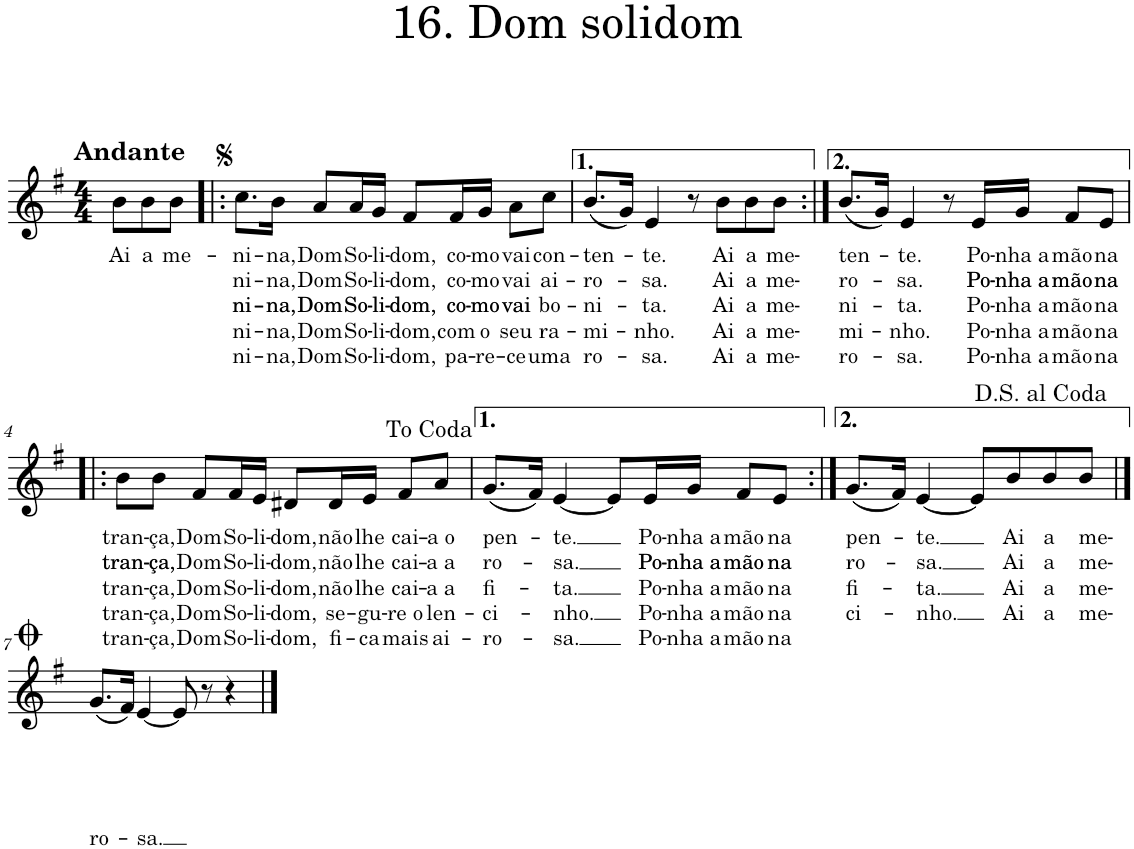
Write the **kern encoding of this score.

**kern	**text	**text	**text	**text	**text
*part1	*part1	*part1	*part1	*part1	*part1
*staff1	*staff1	*staff1	*staff1	*staff1	*staff1
*I"Piano	*	*	*	*	*
*I'Pno.	*	*	*	*	*
*clefG2	*	*	*	*	*
*k[f#]	*	*	*	*	*
*M4/4	*	*	*	*	*
=	=	=	=	=	=
!LO:TX:a:B:t=Andante	!	!	!	!	!
!	!LO:LY:b	!	!	!	!
8b\L	Ai	.	.	.	.
!	!LO:LY:b	!	!	!	!
8b\	a	.	.	.	.
!	!LO:LY:b	!	!	!	!
8b\J	me-	.	.	.	.
=1!|:	=1!|:	=1!|:	=1!|:	=1!|:	=1!|:
!	!LO:LY:b	!LO:LY:b	!LO:LY:b	!LO:LY:b	!LO:LY:b
8.cc\L	-ni-	-ni-	ni-	ni-	ni-
!	!LO:LY:b	!LO:LY:b	!LO:LY:b	!LO:LY:b	!LO:LY:b
16b\Jk	-na,	-na,	-na,	-na,	-na,
!	!LO:LY:b	!LO:LY:b	!LO:LY:b	!LO:LY:b	!LO:LY:b
8a/L	Dom	Dom	Dom	Dom	Dom
!	!LO:LY:b	!LO:LY:b	!LO:LY:b	!LO:LY:b	!LO:LY:b
16a/L	So-	So-	So-	So-	So-
!	!LO:LY:b	!LO:LY:b	!LO:LY:b	!LO:LY:b	!LO:LY:b
16g/JJ	-li-	-li-	-li-	-li-	-li-
!	!LO:LY:b	!LO:LY:b	!LO:LY:b	!LO:LY:b	!LO:LY:b
8f#/L	-dom,	-dom,	-dom,	-dom,	-dom,
!	!LO:LY:b	!LO:LY:b	!LO:LY:b	!LO:LY:b	!LO:LY:b
16f#/L	co-	co-	co-	com	pa-
!	!LO:LY:b	!LO:LY:b	!LO:LY:b	!LO:LY:b	!LO:LY:b
16g/JJ	-mo	-mo	-mo	o	-re-
!	!LO:LY:b	!LO:LY:b	!LO:LY:b	!LO:LY:b	!LO:LY:b
8a\L	vai	vai	vai	seu	-ce
!	!LO:LY:b	!LO:LY:b	!LO:LY:b	!LO:LY:b	!LO:LY:b
8cc\J	con-	ai-	bo-	ra-	uma
=2	=2	=2	=2	=2	=2
!	!LO:LY:b	!LO:LY:b	!LO:LY:b	!LO:LY:b	!LO:LY:b
(8.b/L	-ten-	-ro-	-ni-	-mi-	ro-
16g/Jk)	.	.	.	.	.
!	!LO:LY:b	!LO:LY:b	!LO:LY:b	!LO:LY:b	!LO:LY:b
4e/	-te.	-sa.	-ta.	-nho.	-sa.
8r	.	.	.	.	.
!	!LO:LY:b	!LO:LY:b	!LO:LY:b	!LO:LY:b	!LO:LY:b
8b\L	Ai	Ai	Ai	Ai	Ai
!	!LO:LY:b	!LO:LY:b	!LO:LY:b	!LO:LY:b	!LO:LY:b
8b\	a	a	a	a	a
!	!LO:LY:b	!LO:LY:b	!LO:LY:b	!LO:LY:b	!LO:LY:b
8b\J	me-	me-	me-	me-	me-
=3:|!	=3:|!	=3:|!	=3:|!	=3:|!	=3:|!
!	!LO:LY:b	!LO:LY:b	!LO:LY:b	!LO:LY:b	!LO:LY:b
(8.b/L	-ten-	-ro-	-ni-	-mi-	ro-
16g/Jk)	.	.	.	.	.
!	!LO:LY:b	!LO:LY:b	!LO:LY:b	!LO:LY:b	!LO:LY:b
4e/	-te.	-sa.	-ta.	-nho.	-sa.
8r	.	.	.	.	.
!	!LO:LY:b	!LO:LY:b	!LO:LY:b	!LO:LY:b	!LO:LY:b
16e/LL	Po-	Po-	Po-	Po-	Po-
!	!LO:LY:b	!LO:LY:b	!LO:LY:b	!LO:LY:b	!LO:LY:b
16g/JJ	-nha a	-nha a	-nha a	-nha a	-nha a
!	!LO:LY:b	!LO:LY:b	!LO:LY:b	!LO:LY:b	!LO:LY:b
8f#/L	mão	mão	mão	mão	mão
!	!LO:LY:b	!LO:LY:b	!LO:LY:b	!LO:LY:b	!LO:LY:b
8e/J	na	na	na	na	na
!!LO:LB:g=z
=4!|:	=4!|:	=4!|:	=4!|:	=4!|:	=4!|:
!	!LO:LY:b	!LO:LY:b	!LO:LY:b	!LO:LY:b	!LO:LY:b
8b\L	tran-	tran-	tran-	tran-	tran-
!	!LO:LY:b	!LO:LY:b	!LO:LY:b	!LO:LY:b	!LO:LY:b
8b\J	-ça,	-ça,	-ça,	-ça,	-ça,
!	!LO:LY:b	!LO:LY:b	!LO:LY:b	!LO:LY:b	!LO:LY:b
8f#/L	Dom	Dom	Dom	Dom	Dom
!	!LO:LY:b	!LO:LY:b	!LO:LY:b	!LO:LY:b	!LO:LY:b
16f#/L	So-	So-	So-	So-	So-
!	!LO:LY:b	!LO:LY:b	!LO:LY:b	!LO:LY:b	!LO:LY:b
16e/JJ	-li-	-li-	-li-	-li-	-li-
!	!LO:LY:b	!LO:LY:b	!LO:LY:b	!LO:LY:b	!LO:LY:b
8d#X/L	-dom,	-dom,	-dom,	-dom,	-dom,
!	!LO:LY:b	!LO:LY:b	!LO:LY:b	!LO:LY:b	!LO:LY:b
16d#/L	não	não	não	se-	fi-
!	!LO:LY:b	!LO:LY:b	!LO:LY:b	!LO:LY:b	!LO:LY:b
16e/JJ	lhe	lhe	lhe	-gu-	-ca
!	!LO:LY:b	!LO:LY:b	!LO:LY:b	!LO:LY:b	!LO:LY:b
8f#/L	cai-	cai-	cai-	-re o	mais
!	!LO:LY:b	!LO:LY:b	!LO:LY:b	!LO:LY:b	!LO:LY:b
8a/J	-a o	-a a	-a a	len-	ai-
=5	=5	=5	=5	=5	=5
!	!LO:LY:b	!LO:LY:b	!LO:LY:b	!LO:LY:b	!LO:LY:b
(8.g/L	pen-	ro-	fi-	-ci-	-ro-
16f#/Jk)	.	.	.	.	.
!	!LO:LY:b	!LO:LY:b	!LO:LY:b	!LO:LY:b	!LO:LY:b
[4e/	-te.	-sa.	-ta.	-nho.	-sa.
8e/L]	.	.	.	.	.
!	!LO:LY:b	!LO:LY:b	!LO:LY:b	!LO:LY:b	!LO:LY:b
16e/L	Po-	Po-	Po-	Po-	Po-
!	!LO:LY:b	!LO:LY:b	!LO:LY:b	!LO:LY:b	!LO:LY:b
16g/JJ	-nha a	-nha a	-nha a	-nha a	-nha a
!	!LO:LY:b	!LO:LY:b	!LO:LY:b	!LO:LY:b	!LO:LY:b
8f#/L	mão	mão	mão	mão	mão
!	!LO:LY:b	!LO:LY:b	!LO:LY:b	!LO:LY:b	!LO:LY:b
8e/J	na	na	na	na	na
=6:|!	=6:|!	=6:|!	=6:|!	=6:|!	=6:|!
!	!LO:LY:b	!LO:LY:b	!LO:LY:b	!LO:LY:b	!
(8.g/L	pen-	ro-	fi-	-ci-	.
16f#/Jk)	.	.	.	.	.
!	!LO:LY:b	!LO:LY:b	!LO:LY:b	!LO:LY:b	!
[4e/	-te.	-sa.	-ta.	-nho.	.
8e/L]	.	.	.	.	.
!	!LO:LY:b	!LO:LY:b	!LO:LY:b	!LO:LY:b	!
8b/	Ai	Ai	Ai	Ai	.
!	!LO:LY:b	!LO:LY:b	!LO:LY:b	!LO:LY:b	!
8b/	a	a	a	a	.
!	!LO:LY:b	!LO:LY:b	!LO:LY:b	!LO:LY:b	!
8b/J	me-	me-	me-	me-	.
!!LO:LB:g=z
==7	==7	==7	==7	==7	==7
!	!	!	!	!	!LO:LY:b
(8.g/L	.	.	.	.	ro-
16f#/Jk)	.	.	.	.	.
!	!	!	!	!	!LO:LY:b
[4e/	.	.	.	.	-sa.
8e/]	.	.	.	.	.
8r	.	.	.	.	.
4r	.	.	.	.	.
==	==	==	==	==	==
*-	*-	*-	*-	*-	*-
